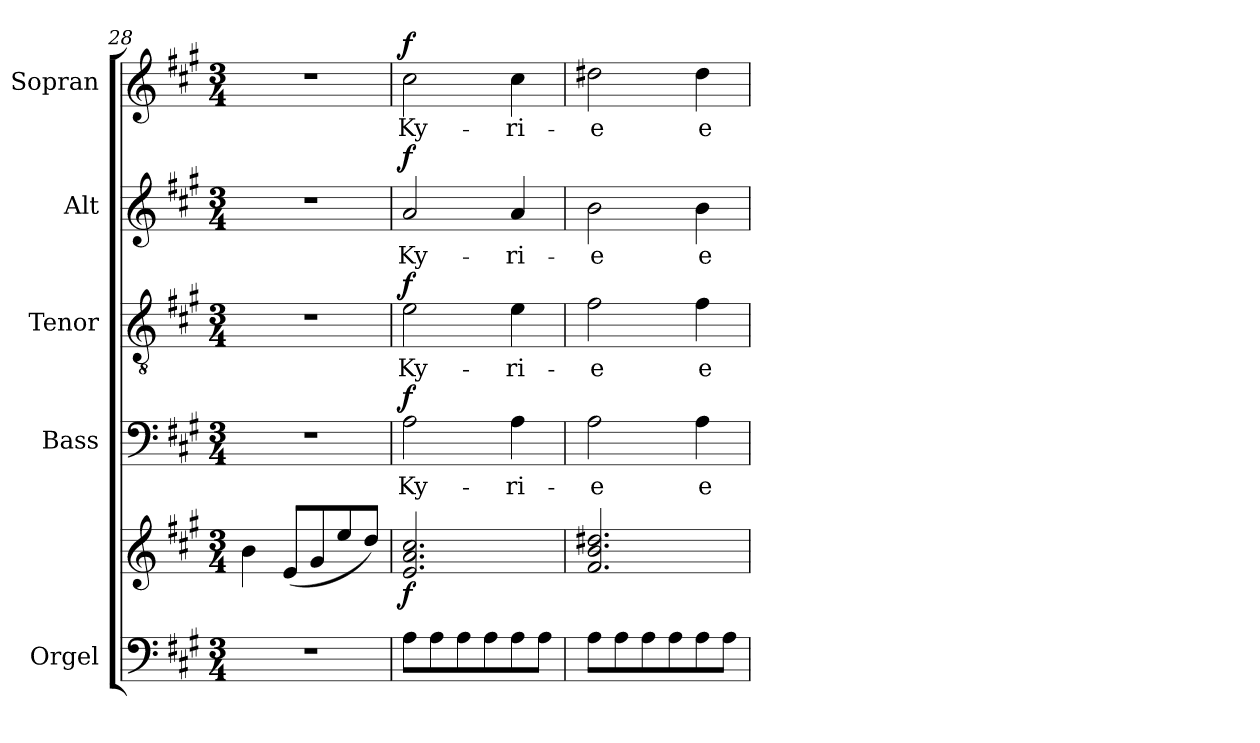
**kern	**kern	**dynam	**kern	**text	**dynam	**kern	**text	**dynam	**kern	**text	**dynam	**kern	**text	**dynam
*part5	*part5	*part5	*part4	*part4	*part4	*part3	*part3	*part3	*part2	*part2	*part2	*part1	*part1	*part1
*staff6	*staff5	*staff5/6	*staff4	*staff4	*staff4	*staff3	*staff3	*staff3	*staff2	*staff2	*staff2	*staff1	*staff1	*staff1
*I"Orgel	*	*	*I"Bass	*	*	*I"Tenor	*	*	*I"Alt	*	*	*I"Sopran	*	*
*I'Org.	*	*	*I'B.	*	*	*I'T.	*	*	*I'A.	*	*	*I'S.	*	*
!!LO:LB:g=z
*clefF4	*clefG2	*	*clefF4	*	*	*clefGv2	*	*	*clefG2	*	*	*clefG2	*	*
*k[f#c#g#]	*k[f#c#g#]	*	*k[f#c#g#]	*	*	*k[f#c#g#]	*	*	*k[f#c#g#]	*	*	*k[f#c#g#]	*	*
*A:	*A:	*	*A:	*	*	*A:	*	*	*A:	*	*	*A:	*	*
*M3/4	*M3/4	*	*M3/4	*	*	*M3/4	*	*	*M3/4	*	*	*M3/4	*	*
=28	=28	=28	=28	=28	=28	=28	=28	=28	=28	=28	=28	=28	=28	=28
2.r	4b\	.	2.r	.	.	2.r	.	.	2.r	.	.	2.r	.	.
.	(<8e/L	.	.	.	.	.	.	.	.	.	.	.	.	.
.	8g#/	.	.	.	.	.	.	.	.	.	.	.	.	.
.	8ee/	.	.	.	.	.	.	.	.	.	.	.	.	.
.	8dd/J)	.	.	.	.	.	.	.	.	.	.	.	.	.
=29	=29	=29	=29	=29	=29	=29	=29	=29	=29	=29	=29	=29	=29	=29
!	!	!LO:DY:b	!	!LO:LY:b	!LO:DY:a	!	!LO:LY:b	!LO:DY:a	!	!LO:LY:b	!LO:DY:a	!	!LO:LY:b	!LO:DY:a
8A\L	2.e/ 2.a/ 2.cc#/	f	2A\	Ky-	f	2e\	Ky-	f	2a/	Ky-	f	2cc#\	Ky-	f
8A\	.	.	.	.	.	.	.	.	.	.	.	.	.	.
8A\	.	.	.	.	.	.	.	.	.	.	.	.	.	.
8A\	.	.	.	.	.	.	.	.	.	.	.	.	.	.
!	!	!	!	!LO:LY:b	!	!	!LO:LY:b	!	!	!LO:LY:b	!	!	!LO:LY:b	!
8A\	.	.	4A\	-ri-	.	4e\	-ri-	.	4a/	-ri-	.	4cc#\	-ri-	.
8A\J	.	.	.	.	.	.	.	.	.	.	.	.	.	.
=30	=30	=30	=30	=30	=30	=30	=30	=30	=30	=30	=30	=30	=30	=30
!	!	!	!	!LO:LY:b	!	!	!LO:LY:b	!	!	!LO:LY:b	!	!	!LO:LY:b	!
8A\L	2.f#/ 2.b/ 2.dd#X/	.	2A\	-e	.	2f#\	-e	.	2b\	-e	.	2dd#X\	-e	.
8A\	.	.	.	.	.	.	.	.	.	.	.	.	.	.
8A\	.	.	.	.	.	.	.	.	.	.	.	.	.	.
8A\	.	.	.	.	.	.	.	.	.	.	.	.	.	.
!	!	!	!	!LO:LY:b	!	!	!LO:LY:b	!	!	!LO:LY:b	!	!	!LO:LY:b	!
8A\	.	.	4A\	e-	.	4f#\	e-	.	4b\	e-	.	4dd#\	e-	.
8A\J	.	.	.	.	.	.	.	.	.	.	.	.	.	.
=	=	=	=	=	=	=	=	=	=	=	=	=	=	=
*-	*-	*-	*-	*-	*-	*-	*-	*-	*-	*-	*-	*-	*-	*-
